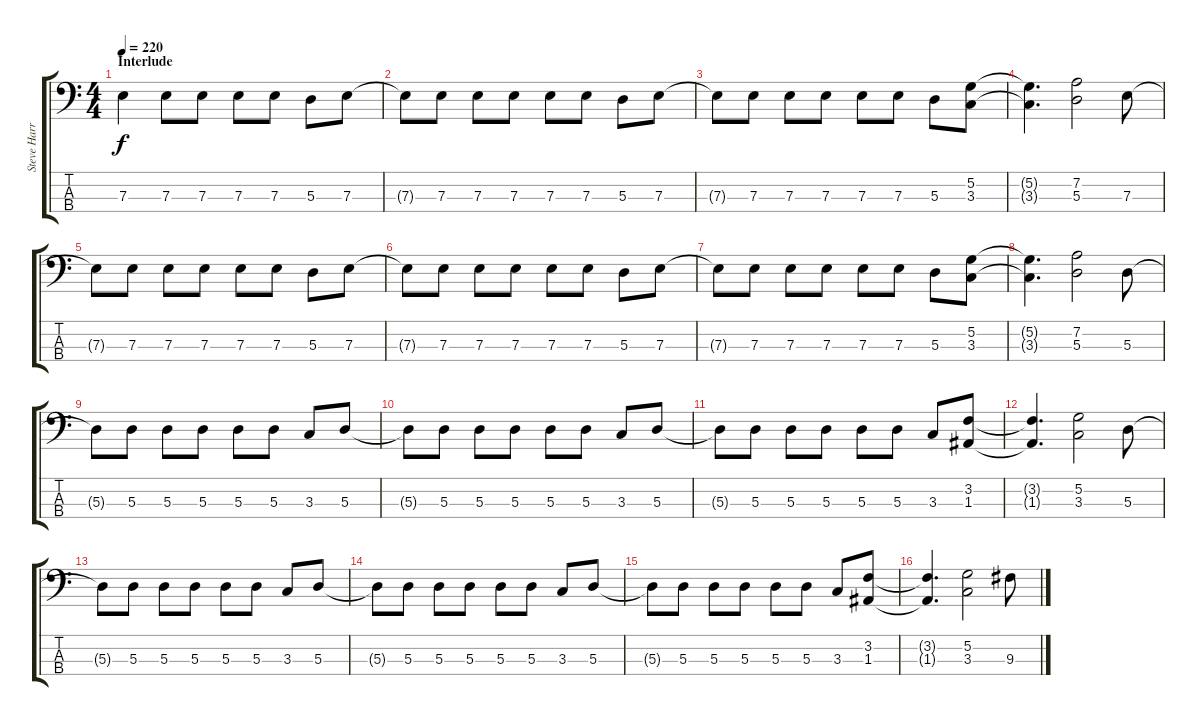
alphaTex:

\track ("Steve Harris" "Steve Harr") {instrument electricbassfinger}
\staff {score tabs}
\tuning (G2 D2 A1 E1) {hide}
\ts (4 4)
\section ("" "Interlude")
\tempo 220
\clef f4
\ks c
7.3.4{dy f} 7.3.8 7.3.8 7.3.8 7.3.8 5.3.8 7.3.8 |
7.3{t}.8 7.3.8 7.3.8 7.3.8 7.3.8 7.3.8 5.3.8 7.3.8 |
7.3{t}.8 7.3.8 7.3.8 7.3.8 7.3.8 7.3.8 5.3.8 (5.2 3.3).8 |
(5.2{t} 3.3{t}).4{d} (7.2 5.3).2 7.3.8 |
7.3{t}.8 7.3.8 7.3.8 7.3.8 7.3.8 7.3.8 5.3.8 7.3.8 |
7.3{t}.8 7.3.8 7.3.8 7.3.8 7.3.8 7.3.8 5.3.8 7.3.8 |
7.3{t}.8 7.3.8 7.3.8 7.3.8 7.3.8 7.3.8 5.3.8 (5.2 3.3).8 |
(5.2{t} 3.3{t}).4{d} (7.2 5.3).2 5.3.8 |
5.3{t}.8 5.3.8 5.3.8 5.3.8 5.3.8 5.3.8 3.3.8 5.3.8 |
5.3{t}.8 5.3.8 5.3.8 5.3.8 5.3.8 5.3.8 3.3.8 5.3.8 |
5.3{t}.8 5.3.8 5.3.8 5.3.8 5.3.8 5.3.8 3.3.8 (3.2 1.3).8 |
(3.2{t} 1.3{t}).4{d} (5.2 3.3).2 5.3.8 |
5.3{t}.8 5.3.8 5.3.8 5.3.8 5.3.8 5.3.8 3.3.8 5.3.8 |
5.3{t}.8 5.3.8 5.3.8 5.3.8 5.3.8 5.3.8 3.3.8 5.3.8 |
5.3{t}.8 5.3.8 5.3.8 5.3.8 5.3.8 5.3.8 3.3.8 (3.2 1.3).8 |
(3.2{t} 1.3{t}).4{d} (5.2 3.3).2 9.3.8
